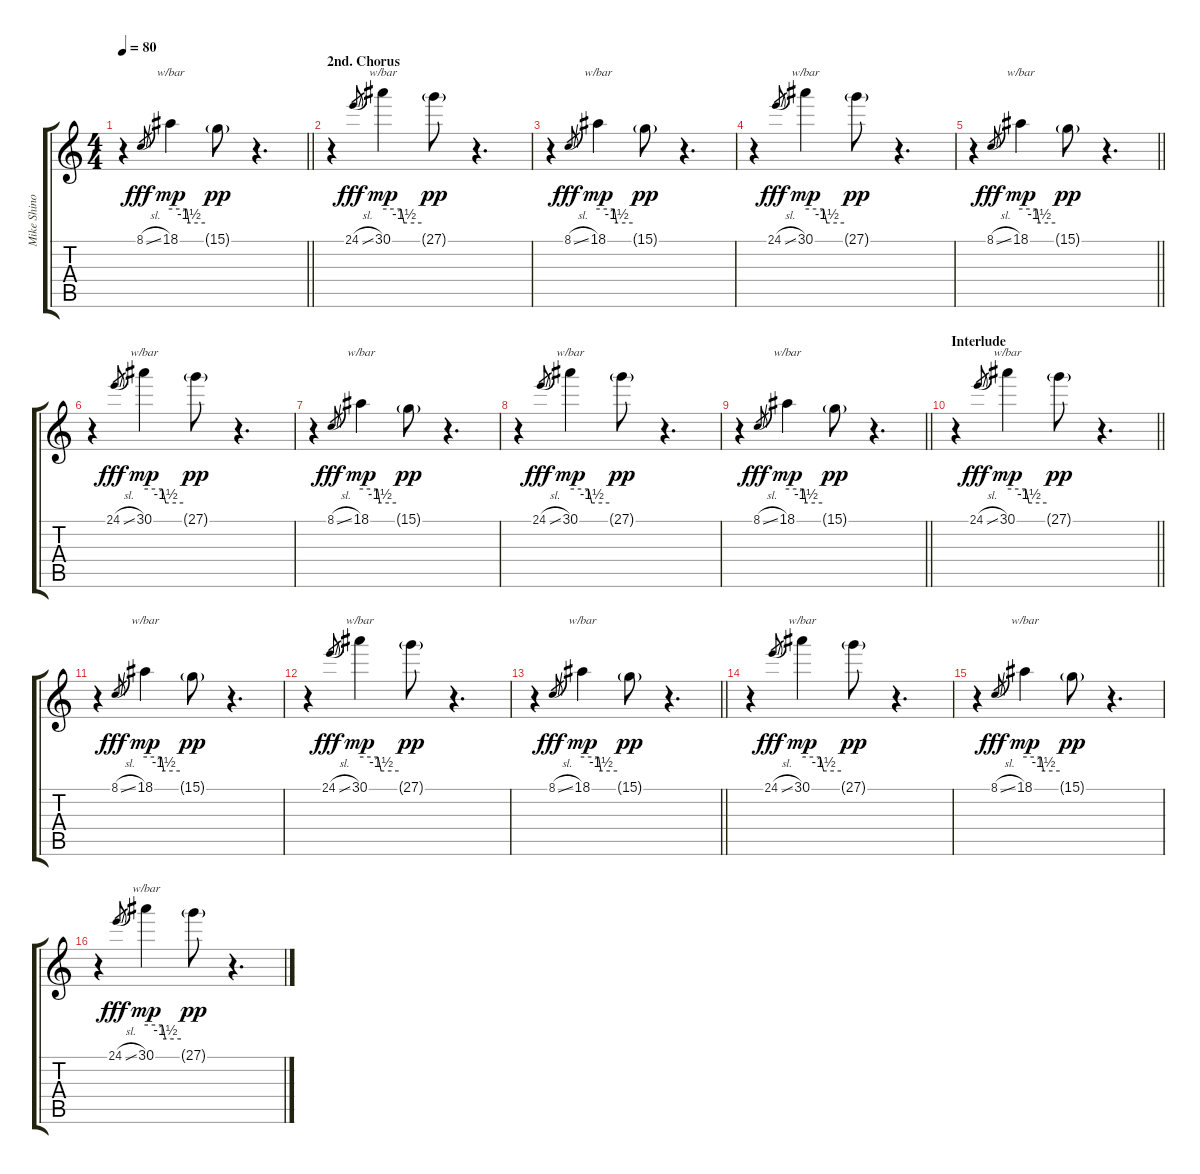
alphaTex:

\track ("Mike Shinoda - Effect 2" "Mike Shino") {instrument sopranosax}
\staff {score tabs}
\tuning (E4 B3 G3 D3 A2 C2) {hide}
\ts (4 4)
\tempo 80
\clef g2
\barLineRight lightlight
\ks c
r.4{dy pp} 8.1{sl}.8{gr dy fff} 18.1.4{tbe (custom default 0 0 28 0 32 -6 60 -6) dy mp} 15.1{g}.8{dy pp} r.4{d} |
\section ("" "2nd. Chorus")
r.4 24.1{sl}.8{gr dy fff} 30.1.4{tbe (custom default 0 0 28 0 33 -6 60 -6) dy mp} 27.1{g}.8{dy pp} r.4{d} |
r.4 8.1{sl}.8{gr dy fff} 18.1.4{tbe (custom default 0 0 28 0 32 -6 60 -6) dy mp} 15.1{g}.8{dy pp} r.4{d} |
r.4 24.1{sl}.8{gr dy fff} 30.1.4{tbe (custom default 0 0 28 0 33 -6 60 -6) dy mp} 27.1{g}.8{dy pp} r.4{d} |
\barLineRight lightlight
r.4 8.1{sl}.8{gr dy fff} 18.1.4{tbe (custom default 0 0 28 0 32 -6 60 -6) dy mp} 15.1{g}.8{dy pp} r.4{d} |
r.4 24.1{sl}.8{gr dy fff} 30.1.4{tbe (custom default 0 0 28 0 33 -6 60 -6) dy mp} 27.1{g}.8{dy pp} r.4{d} |
r.4 8.1{sl}.8{gr dy fff} 18.1.4{tbe (custom default 0 0 28 0 32 -6 60 -6) dy mp} 15.1{g}.8{dy pp} r.4{d} |
r.4 24.1{sl}.8{gr dy fff} 30.1.4{tbe (custom default 0 0 28 0 33 -6 60 -6) dy mp} 27.1{g}.8{dy pp} r.4{d} |
\barLineRight lightlight
r.4 8.1{sl}.8{gr dy fff} 18.1.4{tbe (custom default 0 0 28 0 32 -6 60 -6) dy mp} 15.1{g}.8{dy pp} r.4{d} |
\section ("" "Interlude")
\barLineRight lightlight
r.4 24.1{sl}.8{gr dy fff} 30.1.4{tbe (custom default 0 0 28 0 33 -6 60 -6) dy mp} 27.1{g}.8{dy pp} r.4{d} |
r.4 8.1{sl}.8{gr dy fff} 18.1.4{tbe (custom default 0 0 28 0 32 -6 60 -6) dy mp} 15.1{g}.8{dy pp} r.4{d} |
r.4 24.1{sl}.8{gr dy fff} 30.1.4{tbe (custom default 0 0 28 0 33 -6 60 -6) dy mp} 27.1{g}.8{dy pp} r.4{d} |
\barLineRight lightlight
r.4 8.1{sl}.8{gr dy fff} 18.1.4{tbe (custom default 0 0 28 0 32 -6 60 -6) dy mp} 15.1{g}.8{dy pp} r.4{d} |
r.4 24.1{sl}.8{gr dy fff} 30.1.4{tbe (custom default 0 0 28 0 33 -6 60 -6) dy mp} 27.1{g}.8{dy pp} r.4{d} |
r.4 8.1{sl}.8{gr dy fff} 18.1.4{tbe (custom default 0 0 28 0 32 -6 60 -6) dy mp} 15.1{g}.8{dy pp} r.4{d} |
r.4 24.1{sl}.8{gr dy fff} 30.1.4{tbe (custom default 0 0 28 0 33 -6 60 -6) dy mp} 27.1{g}.8{dy pp} r.4{d}
